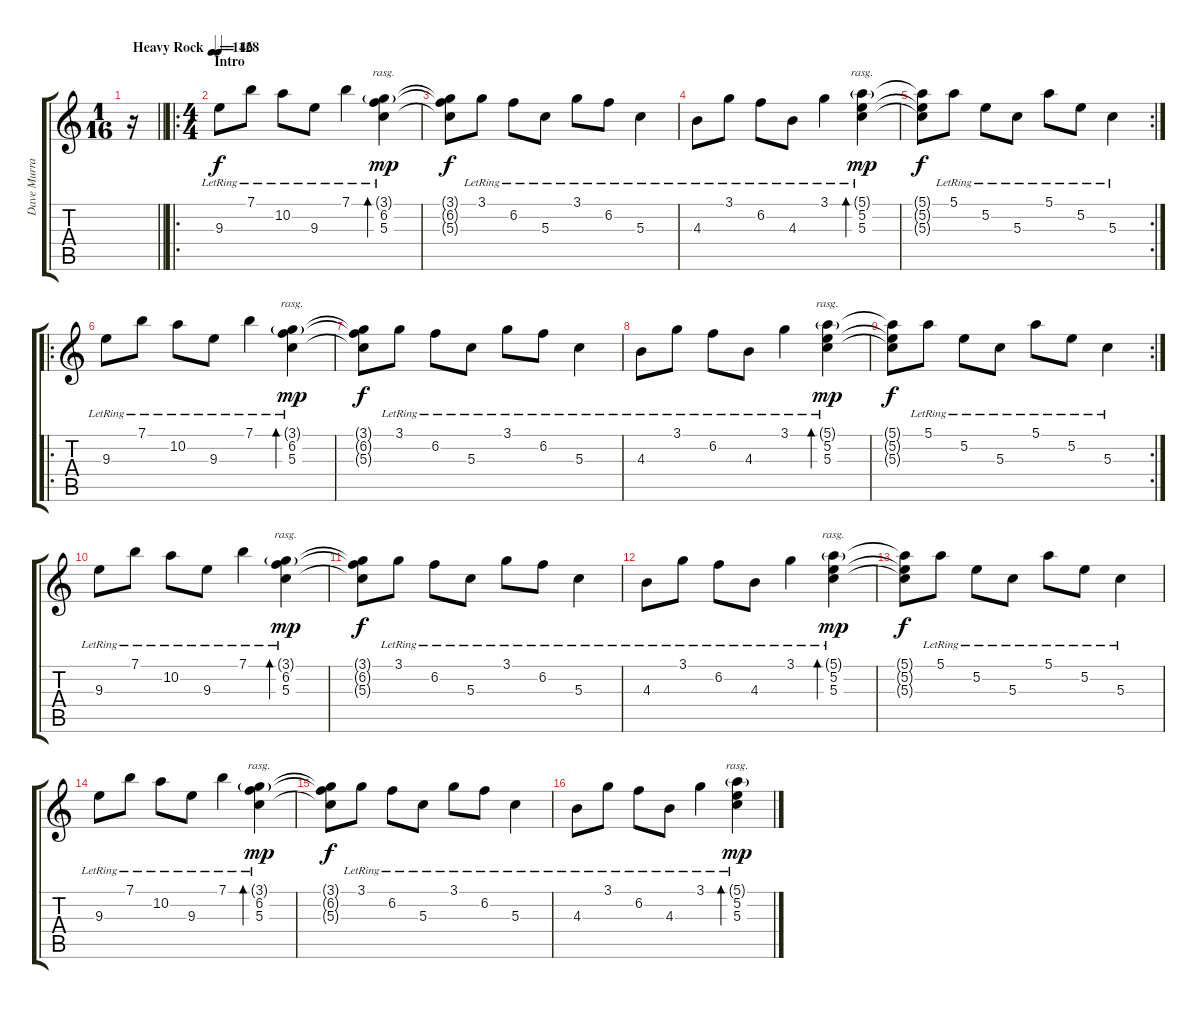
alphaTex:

\track ("Dave Murray" "Dave Murra") {instrument electricguitarjazz}
\staff {score tabs}
\tuning (E4 B3 G3 D3 A2 E2) {hide}
\ts (1 16)
\tempo (146 "Heavy Rock")
\clef g2
\barLineRight lightlight
\ks c
r.16{dy f instrument electricguitarjazz} |
\ro
\ts (4 4)
\section ("" "Intro")
\tempo 128
9.3{lr}.8 7.1{lr}.8 10.2{lr}.8 9.3{lr}.8 7.1{lr}.4 (3.1{g lr} 6.2{lr} 5.3{lr}).4{bd 120 rasg ii dy mp} |
(3.1{t} 6.2{t} 5.3{t}).8{dy f} 3.1{lr}.8 6.2{lr}.8 5.3{lr}.8 3.1{lr}.8 6.2{lr}.8 5.3{lr}.4 |
4.3{lr}.8 3.1{lr}.8 6.2{lr}.8 4.3{lr}.8 3.1{lr}.4 (5.1{g lr} 5.2{lr} 5.3{lr}).4{bd 120 rasg ii dy mp} |
\rc 2
(5.1{t} 5.2{t} 5.3{t}).8{dy f} 5.1{lr}.8 5.2{lr}.8 5.3{lr}.8 5.1{lr}.8 5.2{lr}.8 5.3{lr}.4 |
\ro
9.3{lr}.8 7.1{lr}.8 10.2{lr}.8 9.3{lr}.8 7.1{lr}.4 (3.1{g lr} 6.2{lr} 5.3{lr}).4{bd 120 rasg ii dy mp} |
(3.1{t} 6.2{t} 5.3{t}).8{dy f} 3.1{lr}.8 6.2{lr}.8 5.3{lr}.8 3.1{lr}.8 6.2{lr}.8 5.3{lr}.4 |
4.3{lr}.8 3.1{lr}.8 6.2{lr}.8 4.3{lr}.8 3.1{lr}.4 (5.1{g lr} 5.2{lr} 5.3{lr}).4{bd 120 rasg ii dy mp} |
\rc 2
(5.1{t} 5.2{t} 5.3{t}).8{dy f} 5.1{lr}.8 5.2{lr}.8 5.3{lr}.8 5.1{lr}.8 5.2{lr}.8 5.3{lr}.4 |
9.3{lr}.8 7.1{lr}.8 10.2{lr}.8 9.3{lr}.8 7.1{lr}.4 (3.1{g lr} 6.2{lr} 5.3{lr}).4{bd 120 rasg ii dy mp} |
(3.1{t} 6.2{t} 5.3{t}).8{dy f} 3.1{lr}.8 6.2{lr}.8 5.3{lr}.8 3.1{lr}.8 6.2{lr}.8 5.3{lr}.4 |
4.3{lr}.8 3.1{lr}.8 6.2{lr}.8 4.3{lr}.8 3.1{lr}.4 (5.1{g lr} 5.2{lr} 5.3{lr}).4{bd 120 rasg ii dy mp} |
(5.1{t} 5.2{t} 5.3{t}).8{dy f} 5.1{lr}.8 5.2{lr}.8 5.3{lr}.8 5.1{lr}.8 5.2{lr}.8 5.3{lr}.4 |
9.3{lr}.8 7.1{lr}.8 10.2{lr}.8 9.3{lr}.8 7.1{lr}.4 (3.1{g lr} 6.2{lr} 5.3{lr}).4{bd 120 rasg ii dy mp} |
(3.1{t} 6.2{t} 5.3{t}).8{dy f} 3.1{lr}.8 6.2{lr}.8 5.3{lr}.8 3.1{lr}.8 6.2{lr}.8 5.3{lr}.4 |
4.3{lr}.8 3.1{lr}.8 6.2{lr}.8 4.3{lr}.8 3.1{lr}.4 (5.1{g lr} 5.2{lr} 5.3{lr}).4{bd 120 rasg ii dy mp}
